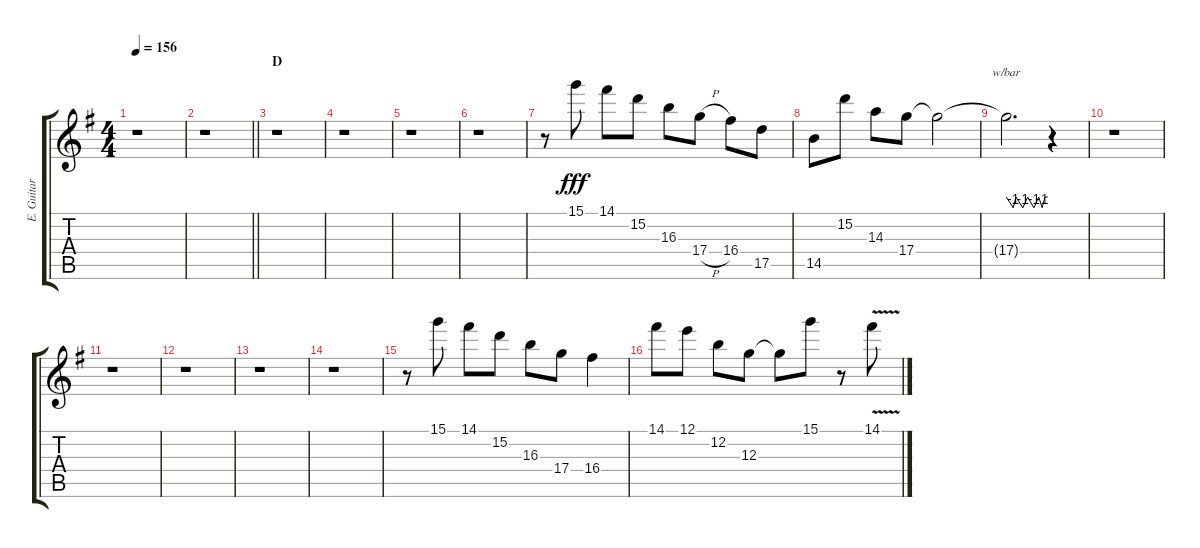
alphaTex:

\track ("E. Guitar II" "E. Guitar ") {instrument overdrivenguitar}
\staff {score tabs}
\tuning (E4 B3 G3 D3 A2 E2) {hide}
\ts (4 4)
\tempo 156
\clef g2
\ks g
r.1{dy fff} |
\barLineRight lightlight
r.1 |
\section ("" "D")
r.1 |
r.1 |
r.1 |
r.1 |
r.8 15.1.8 14.1.8 15.2.8 16.3.8 17.4{h}.8 16.4.8 17.5.8 |
14.5.8 15.2.8 14.3.8 17.4.8 17.4{t}.2 |
17.4{t}.2{d tbe (custom default 0 0 10 -4 14 0 24 -4 31 0 40 -4 47 0 52 -4 56 0 60 0)} r.4 |
r.1 |
r.1 |
r.1 |
r.1 |
r.1 |
r.8 15.1.8 14.1.8 15.2.8 16.3.8 17.4.8 16.4.4 |
14.1.8 12.1.8 12.2.8 12.3.8 12.3{t}.8 15.1.8 r.8 14.1{v}.8
